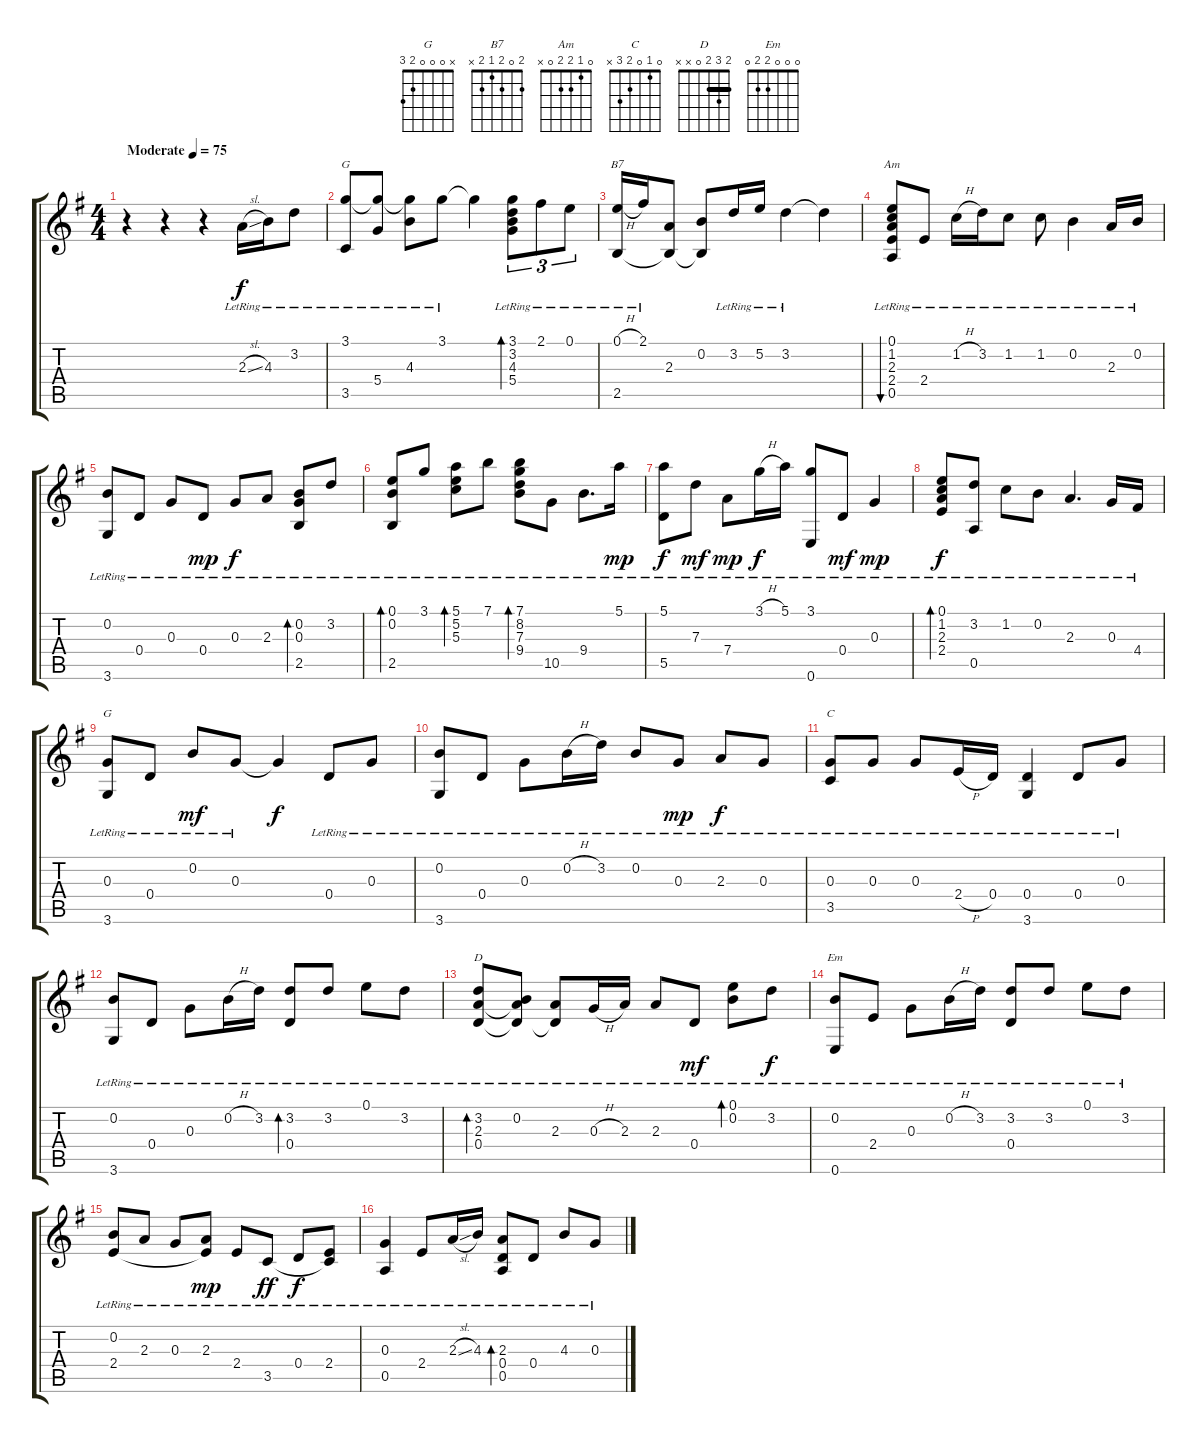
\track "" {instrument acousticguitarsteel}
\staff {score tabs}
\tuning (E4 B3 G3 D3 A2 E2) {hide}
\chord ("G" 3 0 0 0 2 3)
\chord ("B7" 2 0 2 1 2 x)
\chord ("Am" 0 1 2 2 0 x)
\chord ("G" x 0 0 0 2 3)
\chord ("C" 0 1 0 2 3 x)
\chord ("D" 2 3 2 0 x x) {barre 2}
\chord ("Em" 0 0 0 2 2 0)
\ts (4 4)
\tempo (75 "Moderate")
\clef g2
\ks g
r.4{dy f instrument acousticguitarsteel} r.4 r.4 2.3{sl lr}.16 4.3{lr}.16 3.2{lr}.8 |
(3.1{lr} 3.5{lr}).8{ch "G"} (3.1{t} 5.4{lr}).8 (3.1{t} 4.3{lr}).8 3.1{lr}.8 3.1{t}.4 (3.1{lr} 3.2{lr} 4.3{lr} 5.4{lr}).8{tu (3 2) bd 240} 2.1{lr}.8{tu (3 2)} 0.1{lr}.8{tu (3 2)} |
(0.1{h lr} 2.5{lr}).16{ch "B7"} 2.1{lr}.16 (2.3 2.5{t}).8 (0.2 2.5{t}).8 3.2{lr}.16 5.2{lr}.16 3.2{lr}.4 3.2{t}.4 |
(0.1{lr} 1.2{lr} 2.3{lr} 2.4{lr} 0.5{lr}).8{bu 240 ch "Am"} 2.4{lr}.8 1.2{h lr}.16 3.2{lr}.16 1.2{lr}.8 1.2{lr}.8 0.2{lr}.4 2.3{lr}.16 0.2{lr}.16 |
(0.2{lr} 3.6{lr}).8 0.4{lr}.8 0.3{lr}.8 0.4{lr}.8{dy mp} 0.3{lr}.8{dy f} 2.3{lr}.8 (0.2{lr} 0.3{lr} 2.5{lr}).8{bd 240} 3.2{lr}.8 |
(0.1{lr} 0.2{lr} 2.5{lr}).8{bd 240} 3.1{lr}.8 (5.1{lr} 5.2{lr} 5.3{lr}).8{bd 240} 7.1{lr}.8 (7.1{lr} 8.2{lr} 7.3{lr} 9.4{lr}).8{bd 240} 10.5{lr}.8 9.4{lr}.8{d} 5.1{lr}.16{dy mp} |
(5.1{lr} 5.5{lr}).8{dy f} 7.3{lr}.8{dy mf} 7.4{lr}.8{dy mp} 3.1{h lr}.16{dy f} 5.1{lr}.16 (3.1{lr} 0.6{lr}).8 0.4{lr}.8{dy mf} 0.3{lr}.4{dy mp} |
(0.1{lr} 1.2{lr} 2.3{lr} 2.4{lr}).8{bd 240 dy f} (3.2{lr} 0.5{lr}).8 1.2{lr}.8 0.2{lr}.8 2.3{lr}.4{d} 0.3{lr}.16 4.4{lr}.16 |
(0.3{lr} 3.6{lr}).8{ch "G"} 0.4{lr}.8 0.2{lr}.8{dy mf} 0.3{lr}.8 0.3{t}.4{dy f} 0.4{lr}.8 0.3{lr}.8 |
(0.2{lr} 3.6{lr}).8 0.4{lr}.8 0.3{lr}.8 0.2{h lr}.16 3.2{lr}.16 0.2{lr}.8 0.3{lr}.8{dy mp} 2.3{lr}.8{dy f} 0.3{lr}.8 |
(0.3{lr} 3.5{lr}).8{ch "C"} 0.3{lr}.8 0.3{lr}.8 2.4{h lr}.16 0.4{lr}.16 (0.4{lr} 3.6{lr}).4 0.4{lr}.8 0.3{lr}.8 |
(0.2{lr} 3.6{lr}).8 0.4{lr}.8 0.3{lr}.8 0.2{h lr}.16 3.2{lr}.16 (3.2{lr} 0.4{lr}).8{bd 120} 3.2{lr}.8 0.1{lr}.8 3.2{lr}.8 |
(3.2{lr} 2.3{lr} 0.4{lr}).8{bd 240 ch "D"} (0.2{lr} 2.3{t} 0.4{t}).8 (2.3{lr} 0.4{t}).8 0.3{h lr}.16 2.3{lr}.16 2.3{lr}.8 0.4{lr}.8{dy mf} (0.1{lr} 0.2{lr}).8{bd 240} 3.2{lr}.8{dy f} |
(0.2{lr} 0.6{lr}).8{ch "Em"} 2.4{lr}.8 0.3{lr}.8 0.2{h lr}.16 3.2{lr}.16 (3.2{lr} 0.4{lr}).8 3.2{lr}.8 0.1{lr}.8 3.2{lr}.8 |
(0.2{lr} 2.4{lr}).8 2.3{lr}.8 0.3{lr}.8 (2.3{lr} 2.4{t}).8{dy mp} 2.4{lr}.8 3.5{lr}.8{dy ff} 0.4{lr}.8{dy f} (2.4{lr} 3.5{t}).8 |
(0.3{lr} 0.5{lr}).4 2.4{lr}.8 2.3{sl lr}.16 4.3{lr}.16 (2.3{lr} 0.4{lr} 0.5{lr}).8{bd 240} 0.4{lr}.8 4.3{lr}.8 0.3{lr}.8
